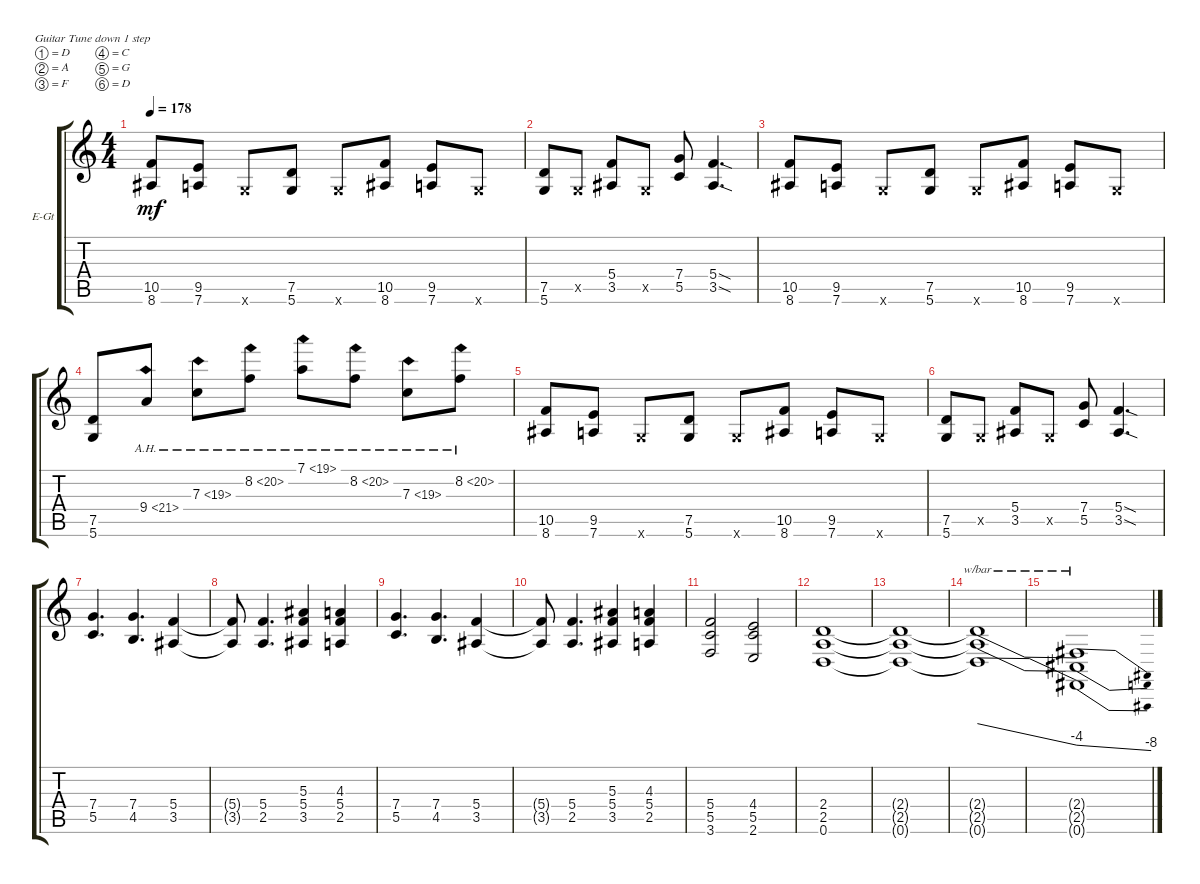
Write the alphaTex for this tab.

\defaultSystemsLayout 4
\bracketExtendMode groupsimilarinstruments
\firstSystemTrackNameOrientation horizontal
\otherSystemsTrackNameOrientation horizontal
\track ("Rithm Guitar 1" "E-Gt") {instrument distortionguitar}
\staff {score tabs}
\tuning (D4 A3 F3 C3 G2 D2)
\ts (4 4)
\tempo 178
\clef g2
\ks c
(10.5 8.6).8{dy mf} (7.6 9.5).8 5.6{x}.8 (5.6 7.5).8 5.6{x}.8 (8.6 10.5).8 (7.6 9.5).8 5.6{x}.8 |
(5.6 7.5).8 0.5{x}.8 (3.5 5.4).8 0.5{x}.8 (5.5 7.4).8 (3.5{sod} 5.4{sod}).4{d} |
(10.5 8.6).8 (7.6 9.5).8 5.6{x}.8 (5.6 7.5).8 5.6{x}.8 (8.6 10.5).8 (7.6 9.5).8 5.6{x}.8 |
(5.6 7.5).8 9.4{ah 12}.8 7.3{ah 12}.8 8.2{ah 12}.8 7.1{ah 12}.8 8.2{ah 12}.8 7.3{ah 12}.8 8.2{ah 12}.8 |
(10.5 8.6).8 (7.6 9.5).8 5.6{x}.8 (5.6 7.5).8 5.6{x}.8 (8.6 10.5).8 (7.6 9.5).8 5.6{x}.8 |
(5.6 7.5).8 0.5{x}.8 (3.5 5.4).8 0.5{x}.8 (5.5 7.4).8 (3.5{sod} 5.4{sod}).4{d} |
(5.5 7.4).4{d} (4.5 7.4).4{d} (3.5 5.4).4 |
(3.5{t} 5.4{t}).8 (2.5 5.4).4{d} (3.5 5.4 5.3).4 (2.5 5.4 4.3).4 |
(5.5 7.4).4{d} (4.5 7.4).4{d} (3.5 5.4).4 |
(3.5{t} 5.4{t}).8 (2.5 5.4).4{d} (3.5 5.4 5.3).4 (2.5 5.4 4.3).4 |
(3.6 5.5 5.4).2 (2.6 5.5 4.4).2 |
(2.4 2.5 0.6).1 |
(2.4{t} 2.5{t} 0.6{t}).1 |
(0.6{t} 2.5{t} 2.4{t}).1{tbe (dive default 0 0 59.4 -16)} |
(2.4{t} 2.5{t} 0.6{t}).1{tbe (dive default 0 -16 59.4 -32)}
